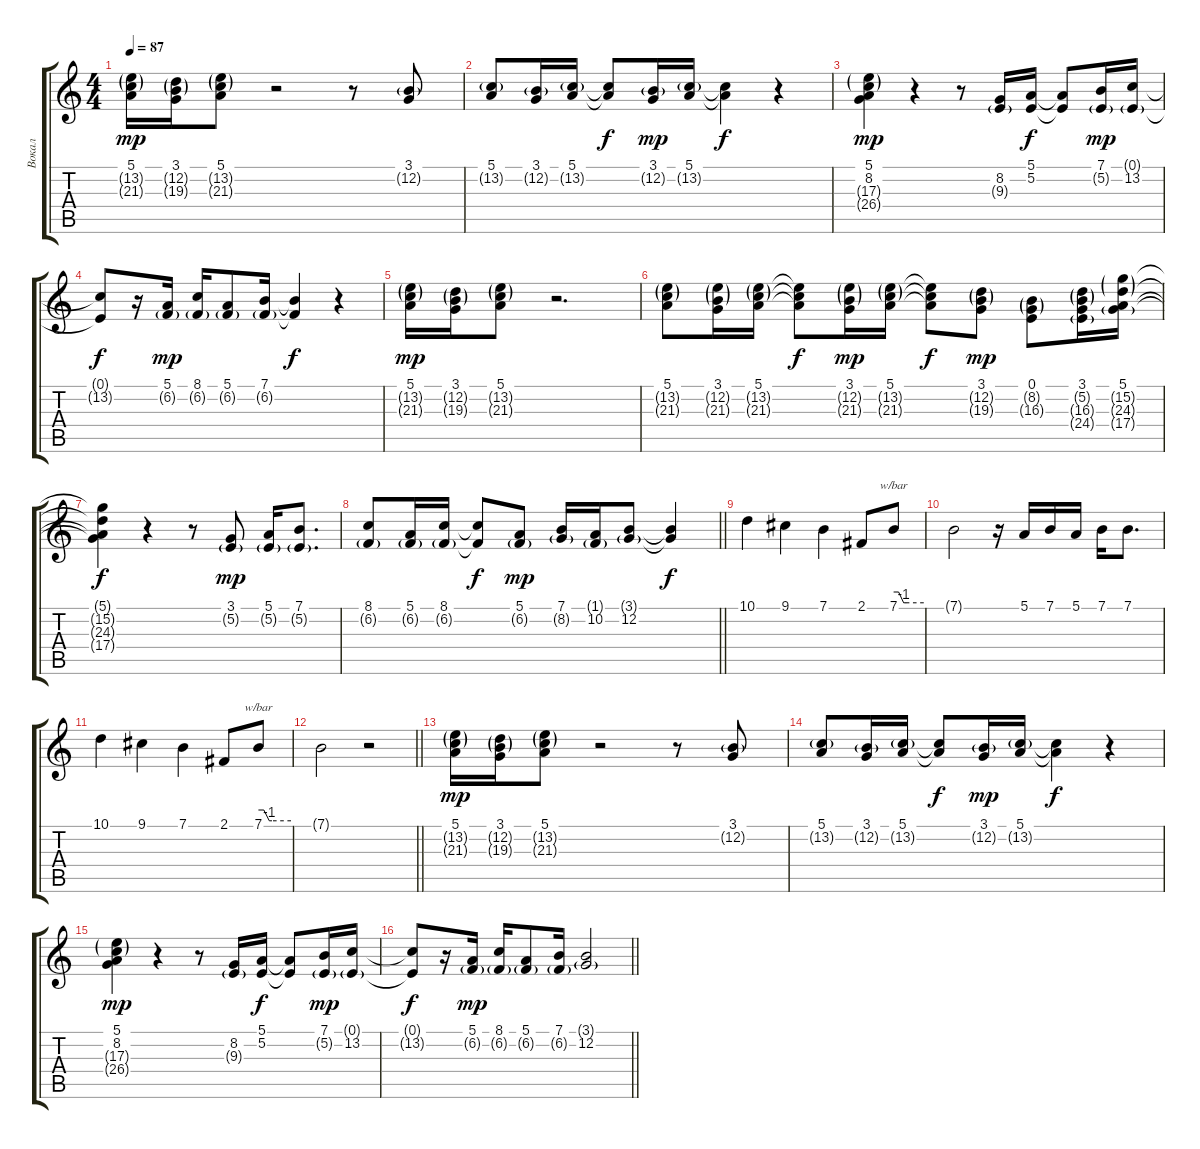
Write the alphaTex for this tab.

\track ("Вокал" "Вокал") {instrument sopranosax}
\staff {score tabs}
\tuning (E4 B3 G3 D3 A2 E2) {hide}
\ts (4 4)
\tempo 87
\clef g2
\ks c
(5.1 13.2{g} 21.3{g}).16{dy mp} (3.1 12.2{g} 19.3{g}).16 (5.1 13.2{g} 21.3{g}).8 r.2 r.8 (3.1 12.2{g}).8 |
(5.1 13.2{g}).8 (3.1 12.2{g}).16 (5.1 13.2{g}).16 (5.1{t} 13.2{t}).8{dy f} (3.1 12.2{g}).16{dy mp} (5.1 13.2{g}).16 (5.1{t} 13.2{t}).4{dy f} r.4 |
(5.1 8.2 17.3{g} 26.4{g}).4{dy mp} r.4 r.8 (8.2 9.3{g}).16 (5.1 5.2).16{dy f} (5.1{t} 5.2{t}).8 (7.1 5.2{g}).16{dy mp} (0.1{g} 13.2).16 |
(0.1{t} 13.2{t}).8{dy f} r.16 (5.1 6.2{g}).16{dy mp} (8.1 6.2{g}).16 (5.1 6.2{g}).8 (7.1 6.2{g}).16 (7.1{t} 6.2{t}).4{dy f} r.4 |
(5.1 13.2{g} 21.3{g}).16{dy mp} (3.1 12.2{g} 19.3{g}).16 (5.1 13.2{g} 21.3{g}).8 r.2{d} |
(5.1 13.2{g} 21.3{g}).8 (3.1 12.2{g} 21.3{g}).16 (5.1 13.2{g} 21.3{g}).16 (5.1{t} 13.2{t} 21.3{t}).8{dy f} (3.1 12.2{g} 21.3{g}).16{dy mp} (5.1 13.2{g} 21.3{g}).16 (5.1{t} 13.2{t} 21.3{t}).8{dy f} (3.1 12.2{g} 19.3{g}).8{dy mp} (0.1 8.2{g} 16.3{g}).8 (3.1 5.2{g} 16.3{g} 24.4{g}).16 (5.1 15.2{g} 24.3{g} 17.4{g}).16 |
(5.1{t} 15.2{t} 24.3{t} 17.4{t}).4{dy f} r.4 r.8 (3.1 5.2{g}).8{dy mp} (5.1 5.2{g}).16 (7.1 5.2{g}).8{d} |
\barLineRight lightlight
(8.1 6.2{g}).8 (5.1 6.2{g}).16 (8.1 6.2{g}).16 (8.1{t} 6.2{t}).8{dy f} (5.1 6.2{g}).8{dy mp} (7.1 8.2{g}).16 (1.1{g} 10.2).16 (3.1{g} 12.2).8 (3.1{t} 12.2{t}).4{dy f} |
10.1.4 9.1.4 7.1.4 2.1.8 7.1.8{tbe (custom default 0 0 10 0 20 -4 25 -4 60 -4)} |
7.1{t}.2 r.16 5.1.16 7.1.16 5.1.16 7.1.16 7.1.8{d} |
10.1.4 9.1.4 7.1.4 2.1.8 7.1.8{tbe (custom default 0 0 10 0 20 -4 25 -4 60 -4)} |
\barLineRight lightlight
7.1{t}.2 r.2 |
(5.1 13.2{g} 21.3{g}).16{dy mp} (3.1 12.2{g} 19.3{g}).16 (5.1 13.2{g} 21.3{g}).8 r.2 r.8 (3.1 12.2{g}).8 |
(5.1 13.2{g}).8 (3.1 12.2{g}).16 (5.1 13.2{g}).16 (5.1{t} 13.2{t}).8{dy f} (3.1 12.2{g}).16{dy mp} (5.1 13.2{g}).16 (5.1{t} 13.2{t}).4{dy f} r.4 |
(5.1 8.2 17.3{g} 26.4{g}).4{dy mp} r.4 r.8 (8.2 9.3{g}).16 (5.1 5.2).16{dy f} (5.1{t} 5.2{t}).8 (7.1 5.2{g}).16{dy mp} (0.1{g} 13.2).16 |
\barLineRight lightlight
(0.1{t} 13.2{t}).8{dy f} r.16 (5.1 6.2{g}).16{dy mp} (8.1 6.2{g}).16 (5.1 6.2{g}).8 (7.1 6.2{g}).16 (3.1{g} 12.2).2
